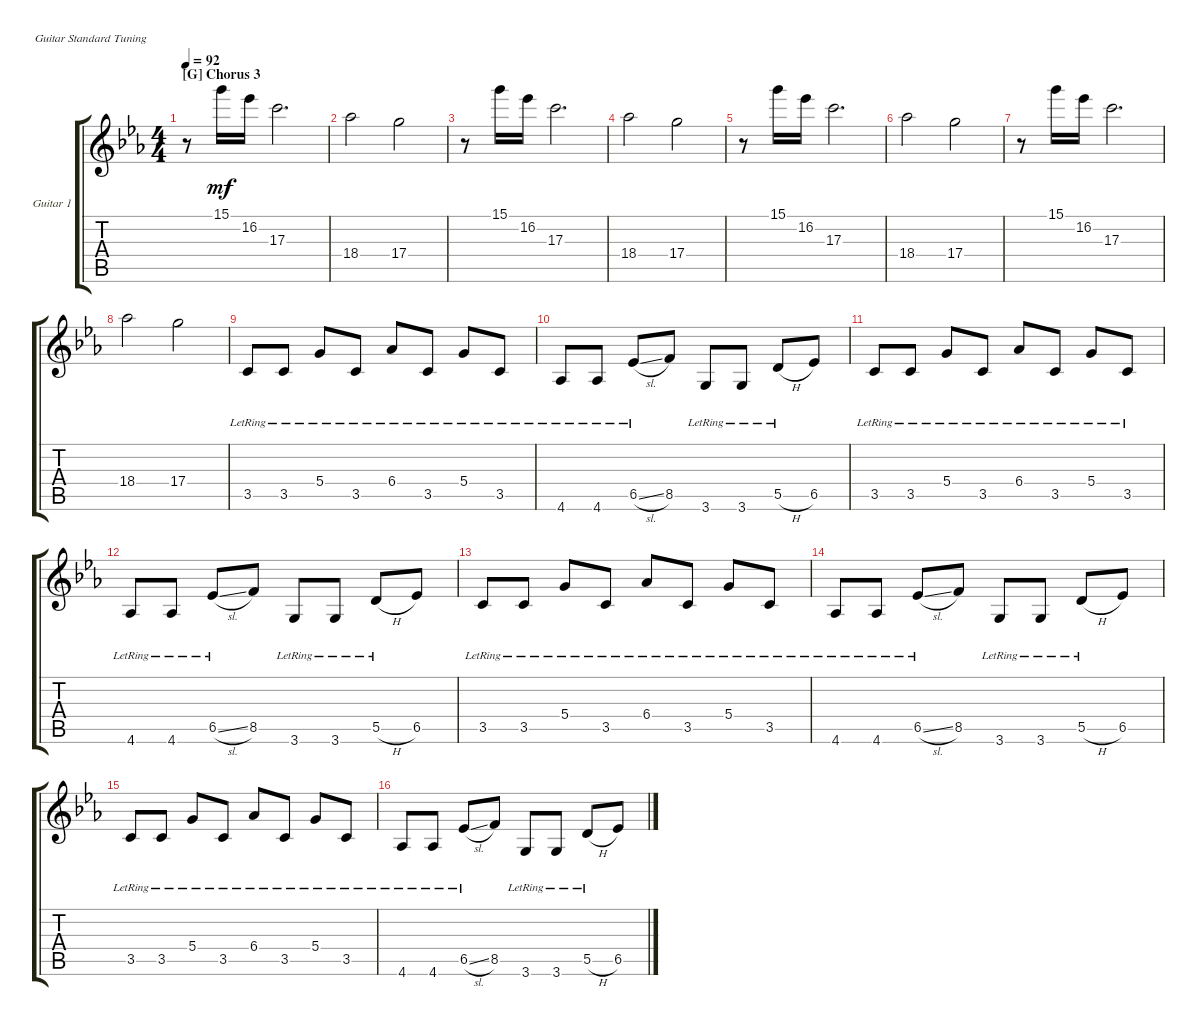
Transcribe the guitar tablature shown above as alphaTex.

\defaultSystemsLayout 4
\bracketExtendMode groupsimilarinstruments
\firstSystemTrackNameOrientation horizontal
\otherSystemsTrackNameOrientation horizontal
\track ("Guitar 1" "Guitar 1") {instrument overdrivenguitar}
\staff {score tabs}
\tuning (E4 B3 G3 D3 A2 E2)
\ts (4 4)
\section ("G" "Chorus 3")
\tempo 92
\clef g2
\ks cminor
r.8{dy mf} 15.1.16 16.2.16 17.3.2{d} |
18.4.2 17.4.2 |
r.8 15.1.16 16.2.16 17.3.2{d} |
18.4.2 17.4.2 |
r.8 15.1.16 16.2.16 17.3.2{d} |
18.4.2 17.4.2 |
r.8 15.1.16 16.2.16 17.3.2{d} |
18.4.2 17.4.2 |
3.5{lr}.8{lyrics (0 "") lyrics (1 "") lyrics (2 "") lyrics (3 "") lyrics (4 "")} 3.5{lr}.8{lyrics (0 "") lyrics (1 "") lyrics (2 "") lyrics (3 "") lyrics (4 "")} 5.4{lr}.8{lyrics (0 "") lyrics (1 "") lyrics (2 "") lyrics (3 "") lyrics (4 "")} 3.5{lr}.8{lyrics (0 "") lyrics (1 "") lyrics (2 "") lyrics (3 "") lyrics (4 "")} 6.4{lr}.8{lyrics (0 "") lyrics (1 "") lyrics (2 "") lyrics (3 "") lyrics (4 "")} 3.5{lr}.8{lyrics (0 "") lyrics (1 "") lyrics (2 "") lyrics (3 "") lyrics (4 "")} 5.4{lr}.8{lyrics (0 "") lyrics (1 "") lyrics (2 "") lyrics (3 "") lyrics (4 "")} 3.5{lr}.8{lyrics (0 "") lyrics (1 "") lyrics (2 "") lyrics (3 "") lyrics (4 "")} |
4.6{lr}.8{lyrics (0 "") lyrics (1 "") lyrics (2 "") lyrics (3 "") lyrics (4 "")} 4.6{lr}.8{lyrics (0 "") lyrics (1 "") lyrics (2 "") lyrics (3 "") lyrics (4 "")} 6.5{sl lr}.8{lyrics (0 "") lyrics (1 "") lyrics (2 "") lyrics (3 "") lyrics (4 "")} 8.5.8{lyrics (0 "") lyrics (1 "") lyrics (2 "") lyrics (3 "") lyrics (4 "")} 3.6{lr}.8{lyrics (0 "") lyrics (1 "") lyrics (2 "") lyrics (3 "") lyrics (4 "")} 3.6{lr}.8{lyrics (0 "") lyrics (1 "") lyrics (2 "") lyrics (3 "") lyrics (4 "")} 5.5{h lr}.8{lyrics (0 "") lyrics (1 "") lyrics (2 "") lyrics (3 "") lyrics (4 "")} 6.5.8{lyrics (0 "") lyrics (1 "") lyrics (2 "") lyrics (3 "") lyrics (4 "")} |
3.5{lr}.8{lyrics (0 "") lyrics (1 "") lyrics (2 "") lyrics (3 "") lyrics (4 "")} 3.5{lr}.8{lyrics (0 "") lyrics (1 "") lyrics (2 "") lyrics (3 "") lyrics (4 "")} 5.4{lr}.8{lyrics (0 "") lyrics (1 "") lyrics (2 "") lyrics (3 "") lyrics (4 "")} 3.5{lr}.8{lyrics (0 "") lyrics (1 "") lyrics (2 "") lyrics (3 "") lyrics (4 "")} 6.4{lr}.8{lyrics (0 "") lyrics (1 "") lyrics (2 "") lyrics (3 "") lyrics (4 "")} 3.5{lr}.8{lyrics (0 "") lyrics (1 "") lyrics (2 "") lyrics (3 "") lyrics (4 "")} 5.4{lr}.8{lyrics (0 "") lyrics (1 "") lyrics (2 "") lyrics (3 "") lyrics (4 "")} 3.5{lr}.8{lyrics (0 "") lyrics (1 "") lyrics (2 "") lyrics (3 "") lyrics (4 "")} |
4.6{lr}.8{lyrics (0 "") lyrics (1 "") lyrics (2 "") lyrics (3 "") lyrics (4 "")} 4.6{lr}.8{lyrics (0 "") lyrics (1 "") lyrics (2 "") lyrics (3 "") lyrics (4 "")} 6.5{sl lr}.8{lyrics (0 "") lyrics (1 "") lyrics (2 "") lyrics (3 "") lyrics (4 "")} 8.5.8{lyrics (0 "") lyrics (1 "") lyrics (2 "") lyrics (3 "") lyrics (4 "")} 3.6{lr}.8{lyrics (0 "") lyrics (1 "") lyrics (2 "") lyrics (3 "") lyrics (4 "")} 3.6{lr}.8{lyrics (0 "") lyrics (1 "") lyrics (2 "") lyrics (3 "") lyrics (4 "")} 5.5{h lr}.8{lyrics (0 "") lyrics (1 "") lyrics (2 "") lyrics (3 "") lyrics (4 "")} 6.5.8{lyrics (0 "") lyrics (1 "") lyrics (2 "") lyrics (3 "") lyrics (4 "")} |
3.5{lr}.8{lyrics (0 "") lyrics (1 "") lyrics (2 "") lyrics (3 "") lyrics (4 "")} 3.5{lr}.8{lyrics (0 "") lyrics (1 "") lyrics (2 "") lyrics (3 "") lyrics (4 "")} 5.4{lr}.8{lyrics (0 "") lyrics (1 "") lyrics (2 "") lyrics (3 "") lyrics (4 "")} 3.5{lr}.8{lyrics (0 "") lyrics (1 "") lyrics (2 "") lyrics (3 "") lyrics (4 "")} 6.4{lr}.8{lyrics (0 "") lyrics (1 "") lyrics (2 "") lyrics (3 "") lyrics (4 "")} 3.5{lr}.8{lyrics (0 "") lyrics (1 "") lyrics (2 "") lyrics (3 "") lyrics (4 "")} 5.4{lr}.8{lyrics (0 "") lyrics (1 "") lyrics (2 "") lyrics (3 "") lyrics (4 "")} 3.5{lr}.8{lyrics (0 "") lyrics (1 "") lyrics (2 "") lyrics (3 "") lyrics (4 "")} |
4.6{lr}.8{lyrics (0 "") lyrics (1 "") lyrics (2 "") lyrics (3 "") lyrics (4 "")} 4.6{lr}.8{lyrics (0 "") lyrics (1 "") lyrics (2 "") lyrics (3 "") lyrics (4 "")} 6.5{sl lr}.8{lyrics (0 "") lyrics (1 "") lyrics (2 "") lyrics (3 "") lyrics (4 "")} 8.5.8{lyrics (0 "") lyrics (1 "") lyrics (2 "") lyrics (3 "") lyrics (4 "")} 3.6{lr}.8{lyrics (0 "") lyrics (1 "") lyrics (2 "") lyrics (3 "") lyrics (4 "")} 3.6{lr}.8{lyrics (0 "") lyrics (1 "") lyrics (2 "") lyrics (3 "") lyrics (4 "")} 5.5{h lr}.8{lyrics (0 "") lyrics (1 "") lyrics (2 "") lyrics (3 "") lyrics (4 "")} 6.5.8{lyrics (0 "") lyrics (1 "") lyrics (2 "") lyrics (3 "") lyrics (4 "")} |
3.5{lr}.8{lyrics (0 "") lyrics (1 "") lyrics (2 "") lyrics (3 "") lyrics (4 "")} 3.5{lr}.8{lyrics (0 "") lyrics (1 "") lyrics (2 "") lyrics (3 "") lyrics (4 "")} 5.4{lr}.8{lyrics (0 "") lyrics (1 "") lyrics (2 "") lyrics (3 "") lyrics (4 "")} 3.5{lr}.8{lyrics (0 "") lyrics (1 "") lyrics (2 "") lyrics (3 "") lyrics (4 "")} 6.4{lr}.8{lyrics (0 "") lyrics (1 "") lyrics (2 "") lyrics (3 "") lyrics (4 "")} 3.5{lr}.8{lyrics (0 "") lyrics (1 "") lyrics (2 "") lyrics (3 "") lyrics (4 "")} 5.4{lr}.8{lyrics (0 "") lyrics (1 "") lyrics (2 "") lyrics (3 "") lyrics (4 "")} 3.5{lr}.8{lyrics (0 "") lyrics (1 "") lyrics (2 "") lyrics (3 "") lyrics (4 "")} |
4.6{lr}.8{lyrics (0 "") lyrics (1 "") lyrics (2 "") lyrics (3 "") lyrics (4 "")} 4.6{lr}.8{lyrics (0 "") lyrics (1 "") lyrics (2 "") lyrics (3 "") lyrics (4 "")} 6.5{sl lr}.8{lyrics (0 "") lyrics (1 "") lyrics (2 "") lyrics (3 "") lyrics (4 "")} 8.5.8{lyrics (0 "") lyrics (1 "") lyrics (2 "") lyrics (3 "") lyrics (4 "")} 3.6{lr}.8{lyrics (0 "") lyrics (1 "") lyrics (2 "") lyrics (3 "") lyrics (4 "")} 3.6{lr}.8{lyrics (0 "") lyrics (1 "") lyrics (2 "") lyrics (3 "") lyrics (4 "")} 5.5{h lr}.8{lyrics (0 "") lyrics (1 "") lyrics (2 "") lyrics (3 "") lyrics (4 "")} 6.5.8{lyrics (0 "") lyrics (1 "") lyrics (2 "") lyrics (3 "") lyrics (4 "")}
